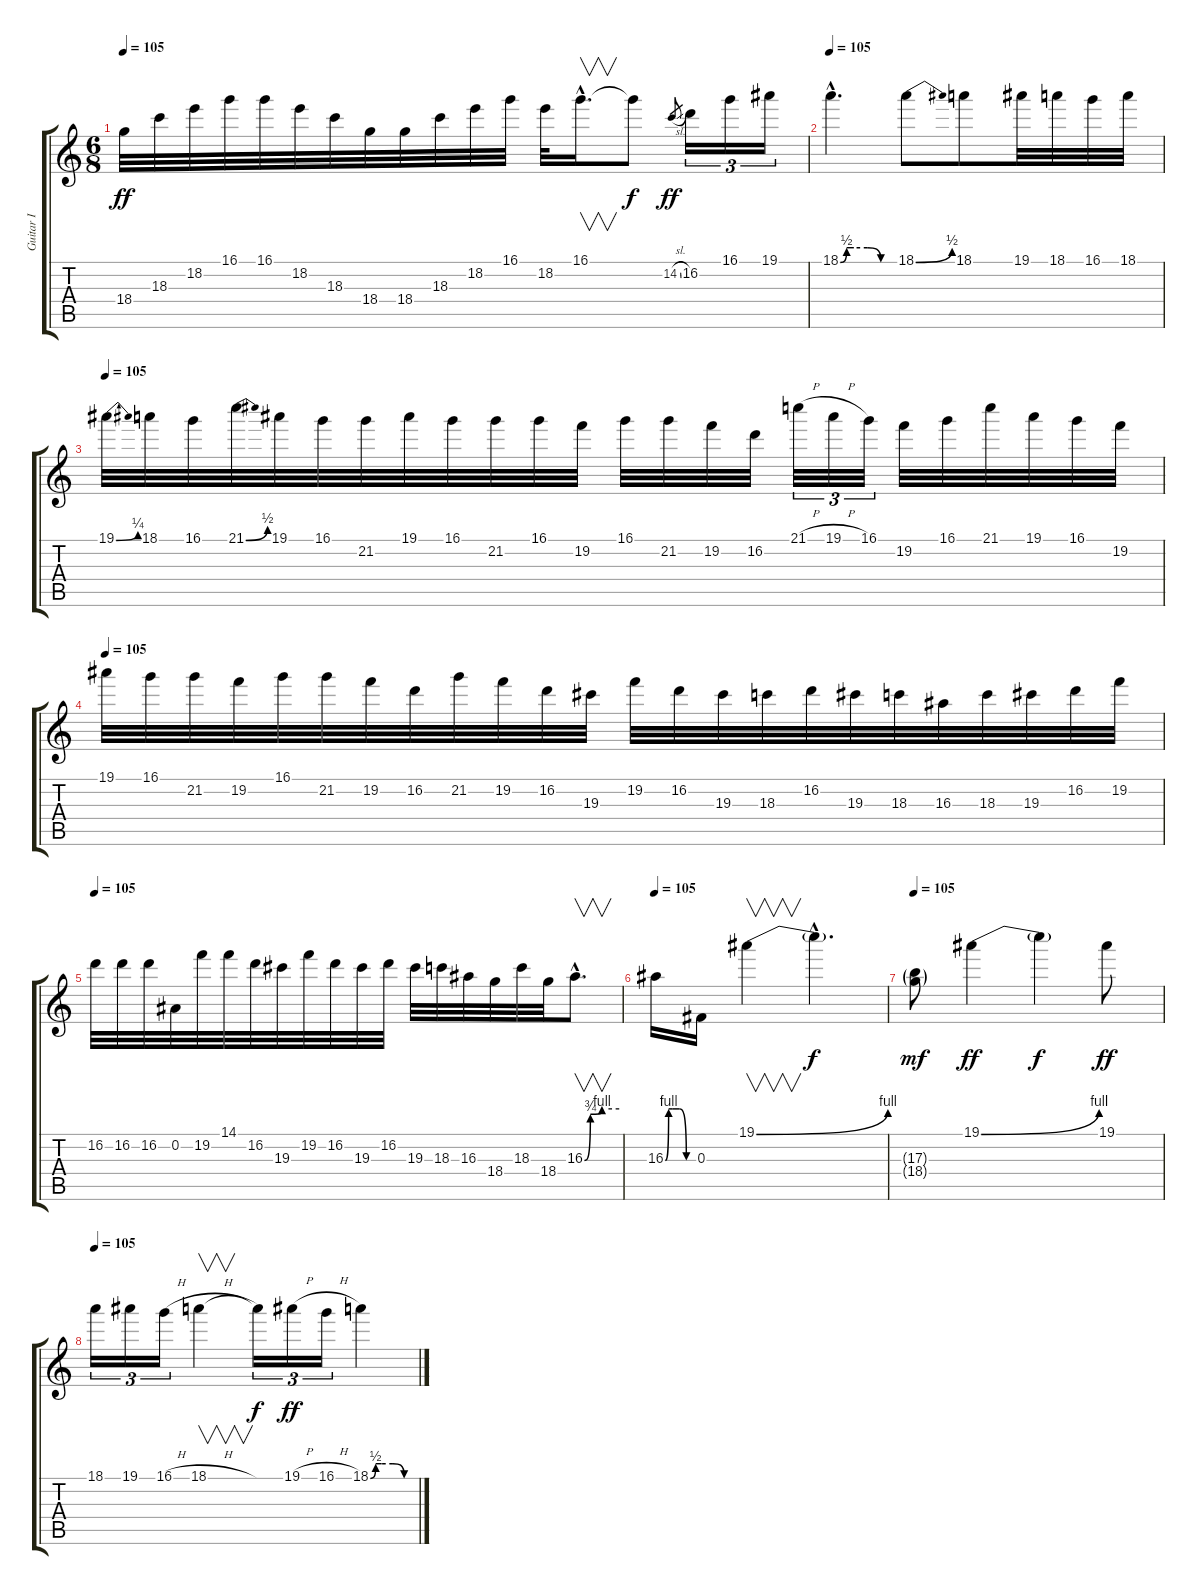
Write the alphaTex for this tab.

\track ("Guitar I" "Guitar I") {instrument distortionguitar}
\staff {score tabs}
\tuning (Eb4 Bb3 Gb3 Db3 Ab2 Eb2) {hide}
\ts (6 8)
\tempo 105
\clef g2
\ks c
18.4.32{dy ff} 18.3.32 18.2.32 16.1.32 16.1.32 18.2.32 18.3.32 18.4.32 18.4.32 18.3.32 18.2.32 16.1.32 18.2.32 16.1{hac}.16{v d} 16.1{t}.8{dy f} 14.2{sl}.8{gr dy ff} 16.2.16{tu (3 2)} 16.1.16{tu (3 2)} 19.1.16{tu (3 2)} |
\tempo 105
18.1{be (custom 0 0 7 2 15 2 30 2 45 0 60 0) hac}.4{d} 18.1{be (bend 0 0 60 2)}.8 18.1.8 19.1.32 18.1.32 16.1.32 18.1.32 |
\tempo 105
19.1{be (bend 0 0 60 1)}.32 18.1.32 16.1.32 21.1{be (bend 0 0 60 2)}.32 19.1.32 16.1.32 21.2.32 19.1.32 16.1.32 21.2.32 16.1.32 19.2.32 16.1.32 21.2.32 19.2.32 16.2.32 21.1{h}.32{tu (3 2)} 19.1{h}.32{tu (3 2)} 16.1.32{tu (3 2)} 19.2.32 16.1.32 21.1.32 19.1.32 16.1.32 19.2.32 |
\tempo 105
19.1.32 16.1.32 21.2.32 19.2.32 16.1.32 21.2.32 19.2.32 16.2.32 21.2.32 19.2.32 16.2.32 19.3.32 19.2.32 16.2.32 19.3.32 18.3.32 16.2.32 19.3.32 18.3.32 16.3.32 18.3.32 19.3.32 16.2.32 19.2.32 |
\tempo 105
16.2.32 16.2.32 16.2.32 0.2.32 19.2.32 14.1.32 16.2.32 19.3.32 19.2.32 16.2.32 19.3.32 16.2.32 19.3.32 18.3.32 16.3.32 18.4.32 18.3.32 18.4.32 16.3{be (custom 0 0 10 3 30 4 60 4) hac}.8{v d} |
\tempo 105
16.3{be (custom 0 0 7 4 15 4 30 4 45 0 60 0)}.16 0.3.16 19.1{be (bend 0 0 60 4)}.4{v} 19.1{hac t}.4{d dy f} |
\tempo 105
(17.3{g} 18.4{g}).8{dy mf} 19.1{be (bend 0 0 60 4)}.4{dy ff} 19.1{t}.4{dy f} 19.1.8{dy ff} |
\tempo 105
18.1.16{tu (3 2)} 19.1.16{tu (3 2)} 16.1{h}.16{tu (3 2)} 18.1{h}.4{v} 18.1{t}.16{tu (3 2) dy f} 19.1{h}.16{tu (3 2) dy ff} 16.1{h}.16{tu (3 2)} 18.1{be (custom 0 0 7 2 15 2 30 2 45 0 60 0)}.4
